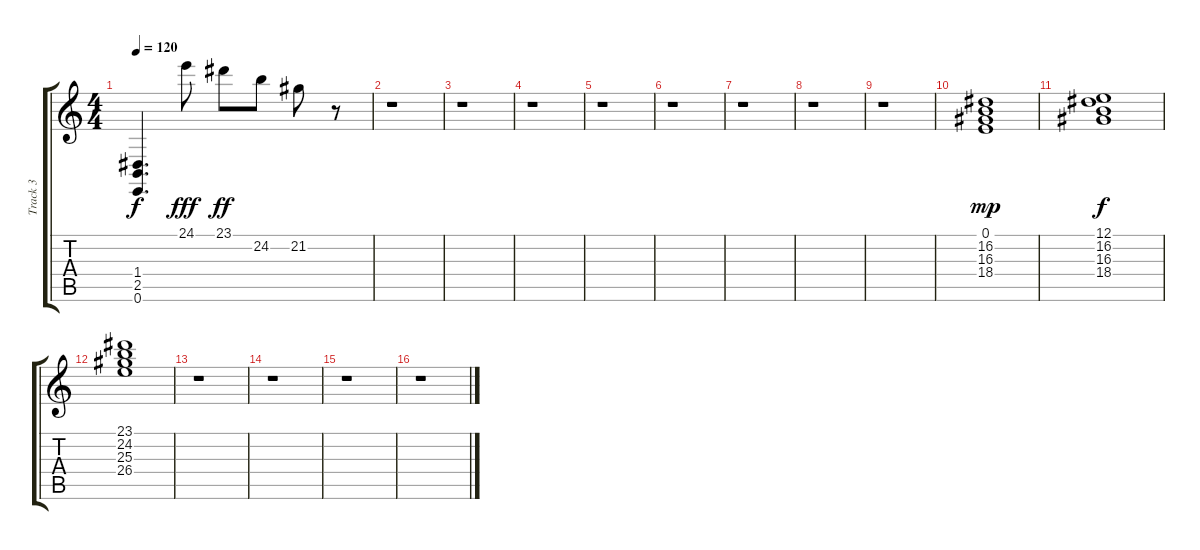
\track ("Track 3" "Track 3") {instrument electricpiano2}
\staff {score tabs}
\tuning (E4 B3 G3 D3 A2 E2) {hide}
\ts (4 4)
\tempo 120
\clef g2
\ks c
(1.4 2.5 0.6).4{d dy f} 24.1.8{dy fff} 23.1.8{dy ff} 24.2.8 21.2.8 r.8 |
r.1 |
r.1 |
r.1 |
r.1 |
r.1 |
r.1 |
r.1 |
r.1 |
(0.1 16.2 16.3 18.4).1{dy mp} |
(12.1 16.2 16.3 18.4).1{dy f} |
(23.1 24.2 25.3 26.4).1 |
r.1 |
r.1 |
r.1 |
r.1
